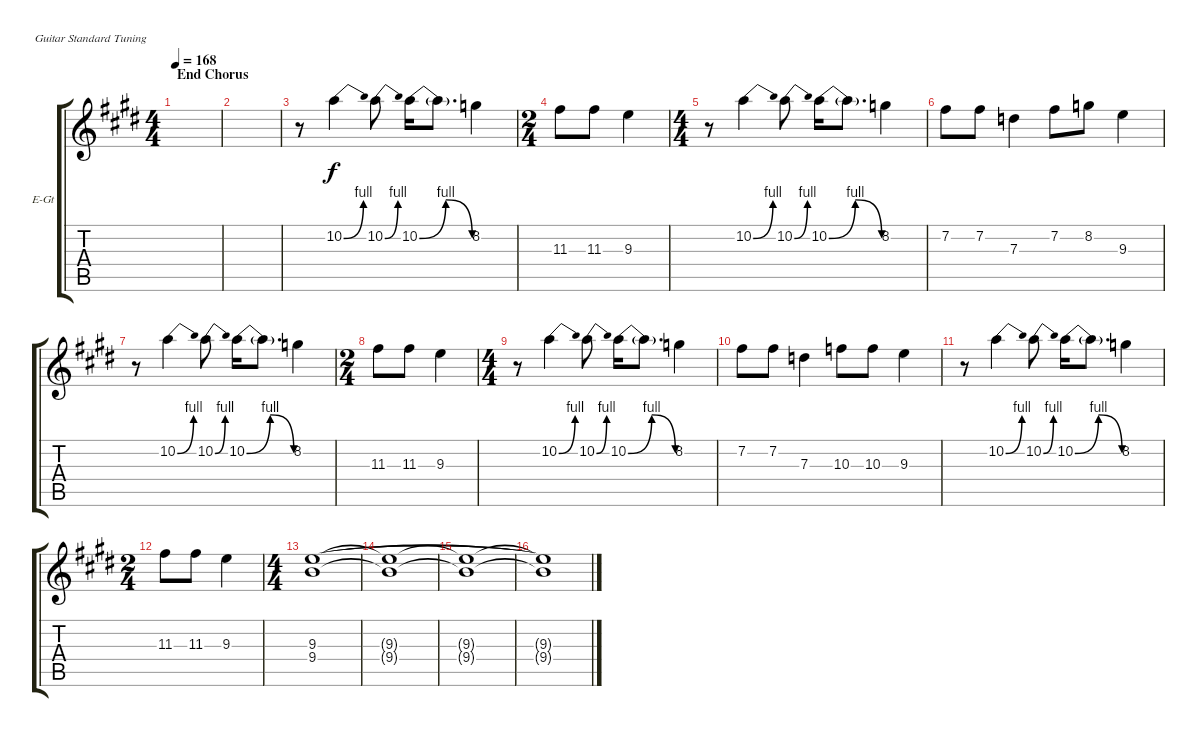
\bracketExtendMode groupsimilarinstruments
\firstSystemTrackNameOrientation horizontal
\otherSystemsTrackNameOrientation horizontal
\track ("Guitar III" "E-Gt") {instrument overdrivenguitar}
\staff {score tabs}
\tuning (E4 B3 G3 D3 A2 E2)
\ts (4 4)
\section ("" "End Chorus")
\tempo 168
\clef g2
\scale
1.07818
\ks e
|
\scale
0.921816 |
\scale
1.07818 r.8 10.2{be (bend 0 0 15 4)}.4 10.2{be (bend 0 0 15 4)}.8 10.2{be (bendrelease 0 0 10.2 4 20.4 4 30 0)}.16 10.2{t}.8{d} 8.2.4 |
\ts (2 4)
\scale
0.921816 11.3.8 11.3.8 9.3.4 |
\ts (4 4)
\scale
1.10845 r.8 10.2{be (bend 0 0 15 4)}.4 10.2{be (bend 0 0 15 4)}.8 10.2{be (bendrelease 0 0 10.2 4 20.4 4 30 0)}.16 10.2{t}.8{d} 8.2.4 |
\scale
0.891551 7.2.8 7.2.8 7.3.4 7.2.8 8.2.8 9.3.4 |
\scale
1.07818 r.8 10.2{be (bend 0 0 15 4)}.4 10.2{be (bend 0 0 15 4)}.8 10.2{be (bendrelease 0 0 10.2 4 20.4 4 30 0)}.16 10.2{t}.8{d} 8.2.4 |
\ts (2 4)
\scale
0.921816 11.3.8 11.3.8 9.3.4 |
\ts (4 4)
\scale
1.10845 r.8 10.2{be (bend 0 0 15 4)}.4 10.2{be (bend 0 0 15 4)}.8 10.2{be (bendrelease 0 0 10.2 4 20.4 4 30 0)}.16 10.2{t}.8{d} 8.2.4 |
\scale
0.891551 7.2.8 7.2.8 7.3.4 10.3.8 10.3.8 9.3.4 |
\scale
1.07818 r.8 10.2{be (bend 0 0 15 4)}.4 10.2{be (bend 0 0 15 4)}.8 10.2{be (bendrelease 0 0 10.2 4 20.4 4 30 0)}.16 10.2{t}.8{d} 8.2.4 |
\ts (2 4)
\scale
0.921816 11.3.8 11.3.8 9.3.4 |
\ts (4 4)
\scale
1.10845 (9.4 9.3).1{legatoorigin} |
\scale
0.891551 (9.4{t} 9.3{t}).1{legatoorigin} |
\scale
1.07818 (9.4{t} 9.3{t}).1{legatoorigin} |
\scale
0.921816 (9.4{t} 9.3{t}).1
